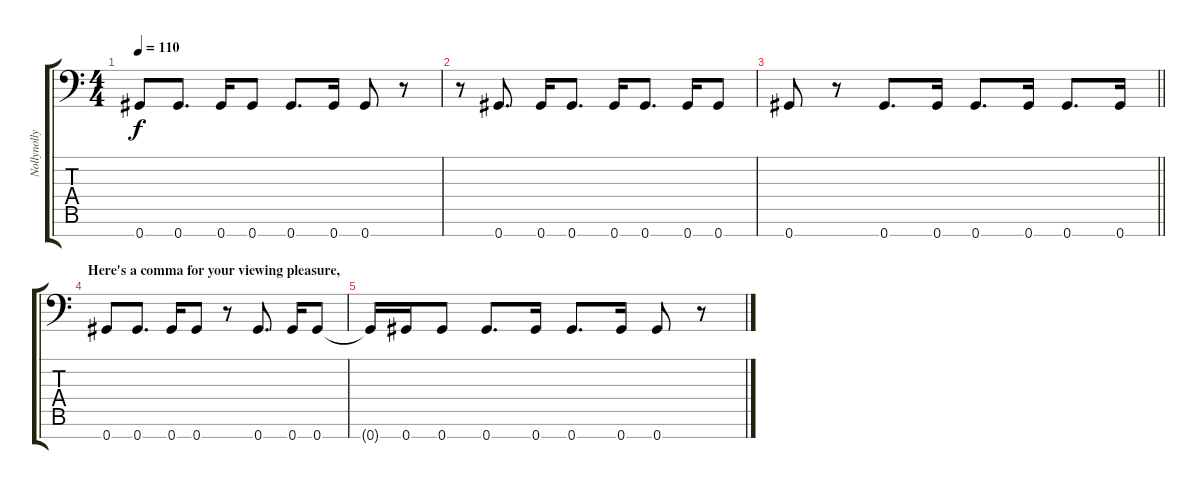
\track ("Nollynollynollynollynollynollynolly." "Nollynolly") {instrument electricbasspick}
\staff {score tabs}
\tuning (Eb4 Bb3 Gb3 Db3 Ab2 Eb2 Ab1) {hide}
\ts (4 4)
\tempo 110
\clef f4
\ks c
0.7.8{dy f} 0.7.8{d} 0.7.16 0.7.8 0.7.8{d} 0.7.16 0.7.8 r.8 |
r.8 0.7.8{d} 0.7.16 0.7.8{d} 0.7.16 0.7.8{d} 0.7.16 0.7.8 |
\barLineRight lightlight
0.7.8 r.8 0.7.8{d} 0.7.16 0.7.8{d} 0.7.16 0.7.8{d} 0.7.16 |
\section ("" "Here's a comma for your viewing pleasure,")
0.7.8 0.7.8{d} 0.7.16 0.7.8 r.8 0.7.8{d} 0.7.16 0.7.8 |
0.7{t}.16 0.7.16 0.7.8 0.7.8{d} 0.7.16 0.7.8{d} 0.7.16 0.7.8 r.8
